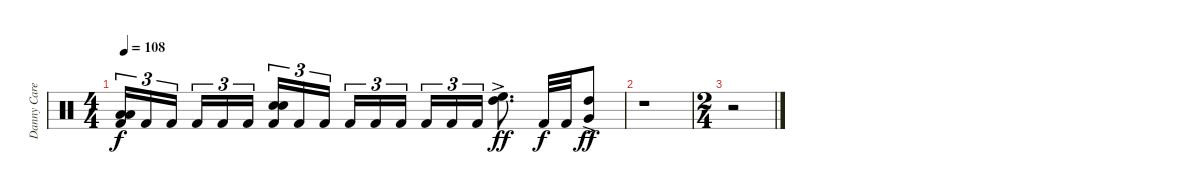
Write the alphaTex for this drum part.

\track ("Danny Carey" "Danny Care") {instrument percussion}
\staff {score}
\articulation defaults
\ts (4 4)
\tempo 108
\clef neutral
\ks c
("Low Floor Tom (hit)" "Low Floor Tom (hit)" "Kick (hit) 2").16{tu (3 2) dy f} "Kick (hit) 2".16{tu (3 2)} "Kick (hit) 2".16{tu (3 2) beam splitsecondary} "Kick (hit) 2".16{tu (3 2)} "Kick (hit) 2".16{tu (3 2)} "Kick (hit) 2".16{tu (3 2)} ("Electric Snare (hit)" "Electric Snare (hit)" "Kick (hit) 2").16{tu (3 2)} "Kick (hit) 2".16{tu (3 2)} "Kick (hit) 2".16{tu (3 2) beam splitsecondary} "Kick (hit) 2".16{tu (3 2)} "Kick (hit) 2".16{tu (3 2)} "Kick (hit) 2".16{tu (3 2)} "Kick (hit) 2".16{tu (3 2)} "Kick (hit) 2".16{tu (3 2)} "Kick (hit) 2".16{tu (3 2)} ("High Floor Tom (hit)"{ac} "High Tom (hit)"{ac}).8{d dy ff} "Kick (hit) 2".32{dy f} "Kick (hit) 2".32 ("High Tom (hit)"{ac} "Very Low Tom (hit)"{ac}).8{dy ff} |
r.1 |
\ts (2 4)
r.2
